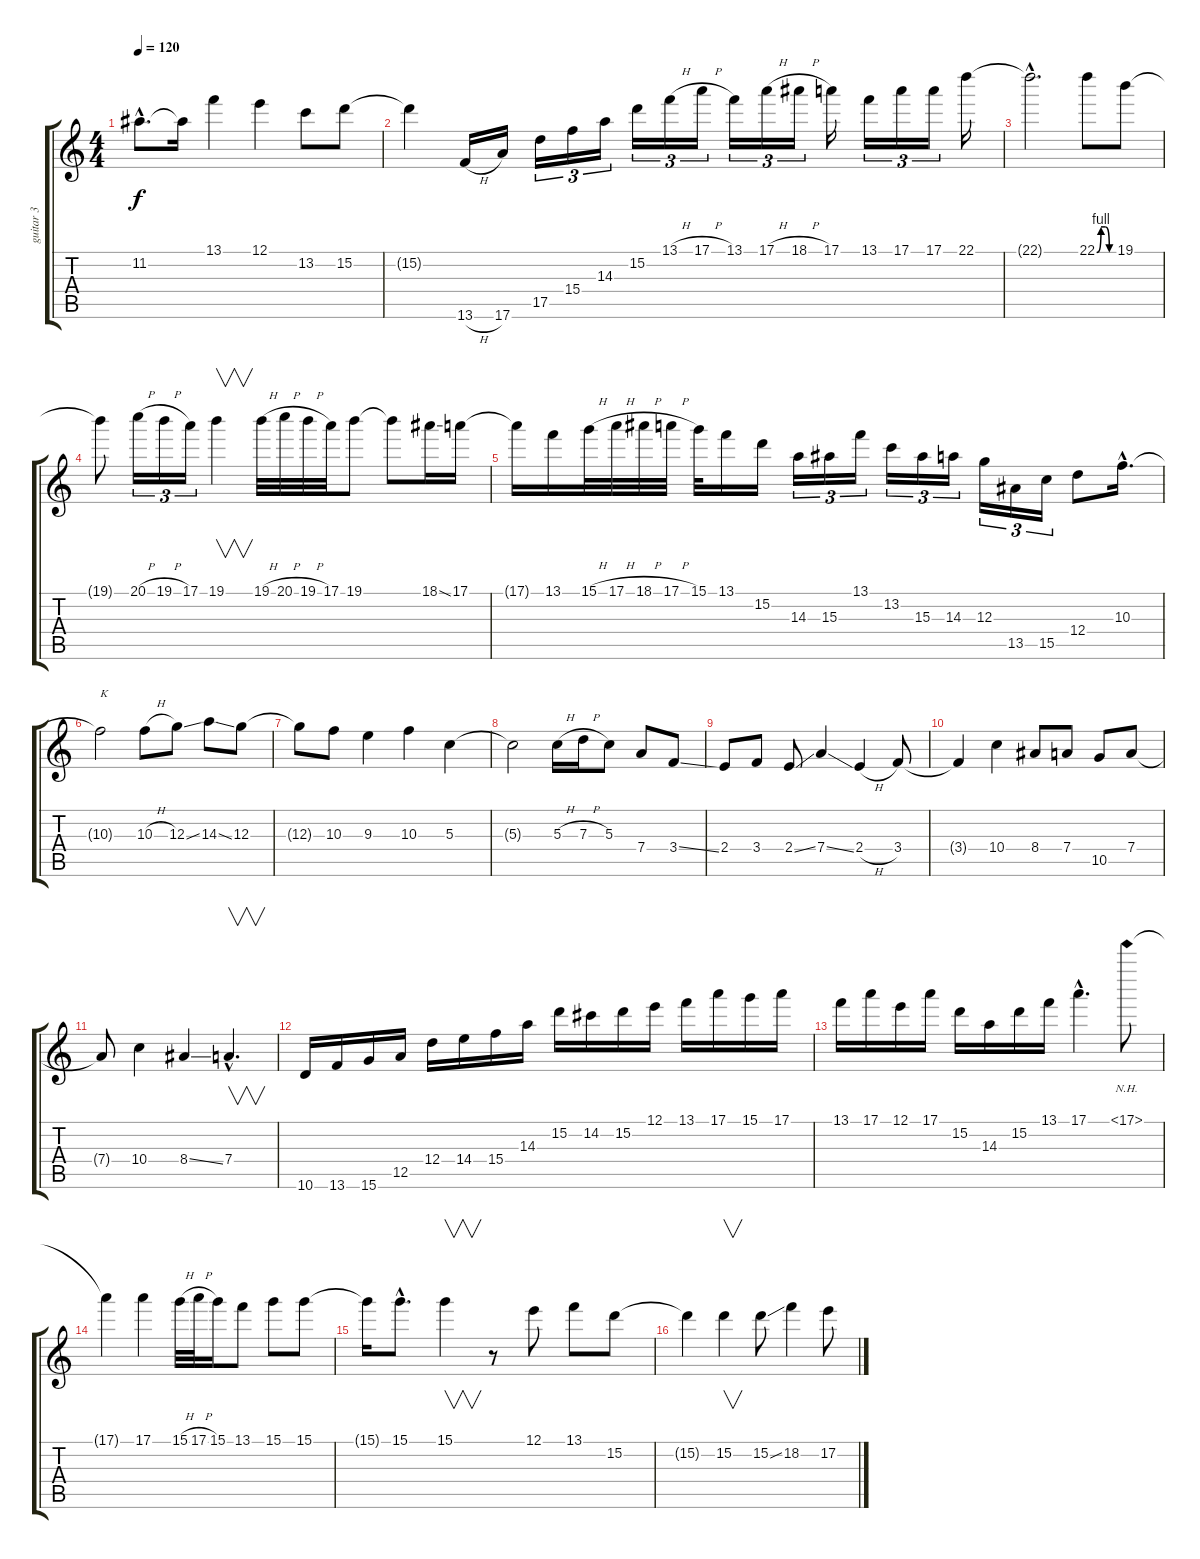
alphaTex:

\track ("guitar 3" "guitar 3") {instrument overdrivenguitar}
\staff {score tabs}
\tuning (E4 B3 G3 D3 A2 E2) {hide}
\ts (4 4)
\tempo 120
\clef g2
\ks c
11.2{hac t}.8{d dy f} 11.2{t}.16 13.1.4 12.1.4 13.2.8 15.2.8 |
15.2{t}.4 13.6{h}.16 17.6.16 17.5.16{tu (3 2)} 15.4.16{tu (3 2)} 14.3.16{tu (3 2)} 15.2.16{tu (3 2)} 13.1{h}.16{tu (3 2)} 17.1{h}.16{tu (3 2)} 13.1.16{tu (3 2)} 17.1{h}.16{tu (3 2)} 18.1{h}.16{tu (3 2)} 17.1.16 13.1.16{tu (3 2)} 17.1.16{tu (3 2)} 17.1.16{tu (3 2)} 22.1.16 |
22.1{hac t}.2{d} 22.1{be (custom 0 0 15 4 30 4 45 0 60 0)}.8 19.1.8 |
19.1{t}.8 20.1{h}.16{tu (3 2)} 19.1{h}.16{tu (3 2)} 17.1.16{tu (3 2)} 19.1.4{v} 19.1{h}.32 20.1{h}.32 19.1{h}.32 17.1.32 19.1.8 19.1{t}.8 18.1{ss}.16 17.1.16 |
17.1{t}.16 13.1.16 15.1{h}.32 17.1{h}.32 18.1{h}.32 17.1{h}.32 15.1.32 13.1.16 15.2.16 14.3.16{tu (3 2)} 15.3.16{tu (3 2)} 13.1.16{tu (3 2)} 13.2.16{tu (3 2)} 15.3.16{tu (3 2)} 14.3.16{tu (3 2)} 12.3.16{tu (3 2)} 13.5.16{tu (3 2)} 15.5.16{tu (3 2)} 12.4.8 10.3{hac}.16{d} |
10.3{t}.2{txt "K"} 10.3{h}.8 12.3{ss}.8 14.3{ss}.8 12.3.8 |
12.3{t}.8 10.3.8 9.3.4 10.3.4 5.3.4 |
5.3{t}.2 5.3{h}.16 7.3{h}.16 5.3.8 7.4.8 3.4{ss}.8 |
2.4.8 3.4.8 2.4{ss}.8 7.4{ss}.4 2.4{h}.4 3.4.8 |
3.4{t}.4 10.4.4 8.4.8 7.4.8 10.5.8 7.4.8 |
7.4{t}.8 10.4.4 8.4{ss}.4 7.4{hac}.4{v d} |
10.6.16 13.6.16 15.6.16 12.5.16 12.4.16 14.4.16 15.4.16 14.3.16 15.2.16 14.2.16 15.2.16 12.1.16 13.1.16 17.1.16 15.1.16 17.1.16 |
13.1.16 17.1.16 12.1.16 17.1.16 15.2.16 14.3.16 15.2.16 13.1.16 17.1{hac}.4{d} 17.1{nh}.8 |
17.1{t}.4 17.1.4 15.1{h}.32 17.1{h}.32 15.1.16 13.1.8 15.1.8 15.1.8 |
15.1{t}.16 15.1{hac}.8{d} 15.1.4{v} r.8 12.1.8 13.1.8 15.2.8 |
15.2{t}.4 15.2.4{v} 15.2{ss}.8 18.2.4 17.2.8
